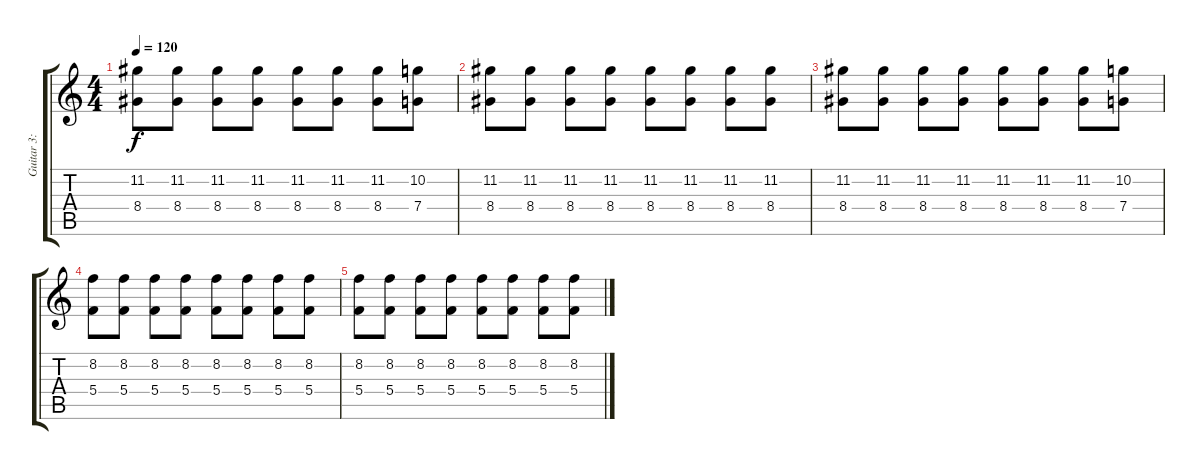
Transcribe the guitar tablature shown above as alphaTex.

\track ("Guitar 3: Solo" "Guitar 3: ") {instrument distortionguitar}
\staff {score tabs}
\tuning (D4 A3 F3 C3 G2 C2) {hide}
\ts (4 4)
\tempo 120
\clef g2
\ks c
(11.2 8.4).8{dy f} (11.2 8.4).8 (11.2 8.4).8 (11.2 8.4).8 (11.2 8.4).8 (11.2 8.4).8 (11.2 8.4).8 (10.2 7.4).8 |
(11.2 8.4).8 (11.2 8.4).8 (11.2 8.4).8 (11.2 8.4).8 (11.2 8.4).8 (11.2 8.4).8 (11.2 8.4).8 (11.2 8.4).8 |
(11.2 8.4).8 (11.2 8.4).8 (11.2 8.4).8 (11.2 8.4).8 (11.2 8.4).8 (11.2 8.4).8 (11.2 8.4).8 (10.2 7.4).8 |
(8.2 5.4).8 (8.2 5.4).8 (8.2 5.4).8 (8.2 5.4).8 (8.2 5.4).8 (8.2 5.4).8 (8.2 5.4).8 (8.2 5.4).8 |
(8.2 5.4).8 (8.2 5.4).8 (8.2 5.4).8 (8.2 5.4).8 (8.2 5.4).8 (8.2 5.4).8 (8.2 5.4).8 (8.2 5.4).8
